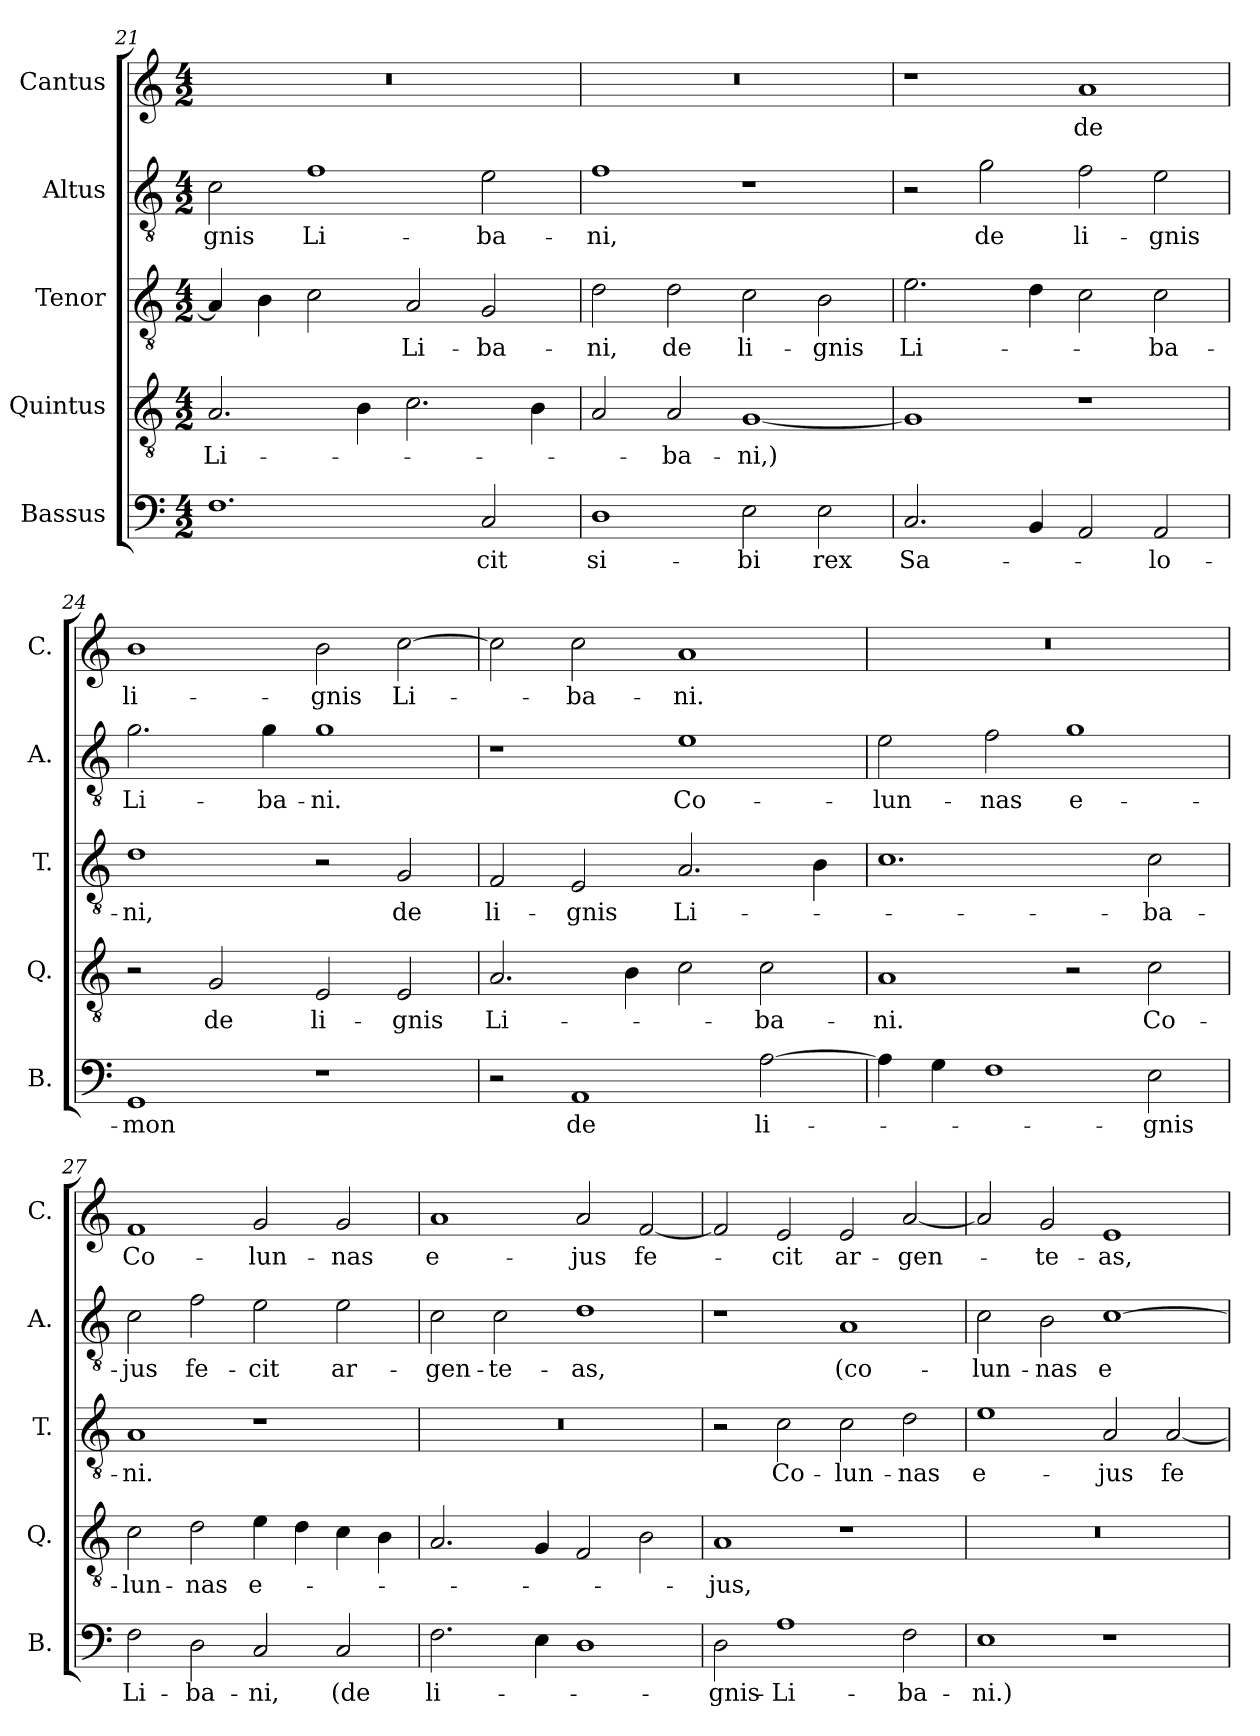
**kern	**text	**kern	**text	**kern	**text	**kern	**text	**kern	**text
*part5	*part5	*part4	*part4	*part3	*part3	*part2	*part2	*part1	*part1
*staff5	*staff5	*staff4	*staff4	*staff3	*staff3	*staff2	*staff2	*staff1	*staff1
*I"Bassus	*	*I"Quintus	*	*I"Tenor	*	*I"Altus	*	*I"Cantus	*
*I'B.	*	*I'Q.	*	*I'T.	*	*I'A.	*	*I'C.	*
*clefF4	*	*clefGv2	*	*clefGv2	*	*clefGv2	*	*clefG2	*
*k[]	*	*k[]	*	*k[]	*	*k[]	*	*k[]	*
*M4/2	*	*M4/2	*	*M4/2	*	*M4/2	*	*M4/2	*
=21	=21	=21	=21	=21	=21	=21	=21	=21	=21
1.F	.	2.A/	Li-	4A/]	.	2c\	-gnis	0r	.
.	.	.	.	4B\	.	.	.	.	.
.	.	.	.	2c\	.	1f	Li­-	.	.
.	.	4B\	.	.	.	.	.	.	.
.	.	2.c\	.	2A/	Li­-	.	.	.	.
2C/	-cit	.	.	2G/	-ba­-	2e\	-ba­-	.	.
.	.	4B\	.	.	.	.	.	.	.
=22	=22	=22	=22	=22	=22	=22	=22	=22	=22
1D	si­-	2A/	.	2d\	-ni,	1f	-ni,	0r	.
.	.	2A/	-ba­-	2d\	de	.	.	.	.
2E\	-bi	[1G	-ni,)	2c\	li­-	1r	.	.	.
2E\	rex	.	.	2B\	-gnis	.	.	.	.
=23	=23	=23	=23	=23	=23	=23	=23	=23	=23
2.C/	Sa­-	1G]	.	2.e\	Li­-	2r	.	1r	.
.	.	.	.	.	.	2g\	de	.	.
4BB/	.	.	.	4d\	.	.	.	.	.
2AA/	.	1r	.	2c\	.	2f\	li­-	1a	de
2AA/	-lo­-	.	.	2c\	-ba­-	2e\	-gnis	.	.
=24	=24	=24	=24	=24	=24	=24	=24	=24	=24
1GG	-mon	2r	.	1d	-ni,	2.g\	Li-	1b	li­-
.	.	2G/	de	.	.	.	.	.	.
.	.	.	.	.	.	4g\	-ba­-	.	.
1r	.	2E/	li-	2r	.	1g	-ni.	2b\	-gnis
.	.	2E/	-gnis	2G/	de	.	.	[2cc\	Li-
=25	=25	=25	=25	=25	=25	=25	=25	=25	=25
2r	.	2.A/	Li­-	2F/	li-	1r	.	2cc\]	.
1AA	de	.	.	2E/	-gnis	.	.	2cc\	-ba­-
.	.	4B\	.	.	.	.	.	.	.
.	.	2c\	.	2.A/	Li­-	1e	Co­-	1a	-ni.
[2A\	li-	2c\	-ba­-	.	.	.	.	.	.
.	.	.	.	4B\	.	.	.	.	.
=26	=26	=26	=26	=26	=26	=26	=26	=26	=26
4A\]	.	1A	-ni.	1.c	.	2e\	-lun­-	0r	.
4G\	.	.	.	.	.	.	.	.	.
1F	.	.	.	.	.	2f\	-nas	.	.
.	.	2r	.	.	.	1g	e-	.	.
2E\	-gnis	2c\	Co-	2c\	-ba-	.	.	.	.
=27	=27	=27	=27	=27	=27	=27	=27	=27	=27
2F\	Li-	2c\	-lun-	1A	-ni.	2c\	-jus	1f	Co-
2D\	-ba­-	2d\	-nas	.	.	2f\	fe­-	.	.
2C/	-ni,	4e\	e­-	1r	.	2e\	-cit	2g/	-lun­-
.	.	4d\	.	.	.	.	.	.	.
2C/	(de	4c\	.	.	.	2e\	ar­-	2g/	-nas
.	.	4B\	.	.	.	.	.	.	.
=28	=28	=28	=28	=28	=28	=28	=28	=28	=28
2.F\	li-	2.A/	.	0r	.	2c\	-gen­-	1a	e­-
.	.	.	.	.	.	2c\	-te­-	.	.
4E\	.	4G/	.	.	.	.	.	.	.
1D	.	2F/	.	.	.	1d	-as,	2a/	-jus
.	.	2B\	.	.	.	.	.	[2f/	fe­-
=29	=29	=29	=29	=29	=29	=29	=29	=29	=29
2D\	-gnis-	1A	-jus,	2r	.	1r	.	2f/]	.
1A	-Li­-	.	.	2c\	Co-	.	.	2e/	-cit
.	.	1r	.	2c\	-lun­-	1A	(co­-	2e/	ar-
2F\	-ba-	.	.	2d\	-nas	.	.	[2a/	-gen-
=30	=30	=30	=30	=30	=30	=30	=30	=30	=30
1E	-ni.)	0r	.	1e	e­-	2c\	-lun­-	2a/]	.
.	.	.	.	.	.	2B\	-nas	2g/	-te­-
1r	.	.	.	2A/	-jus	[1c	e­-	1e	-as,
.	.	.	.	[2A/	fe­-	.	.	.	.
=	=	=	=	=	=	=	=	=	=
*-	*-	*-	*-	*-	*-	*-	*-	*-	*-
